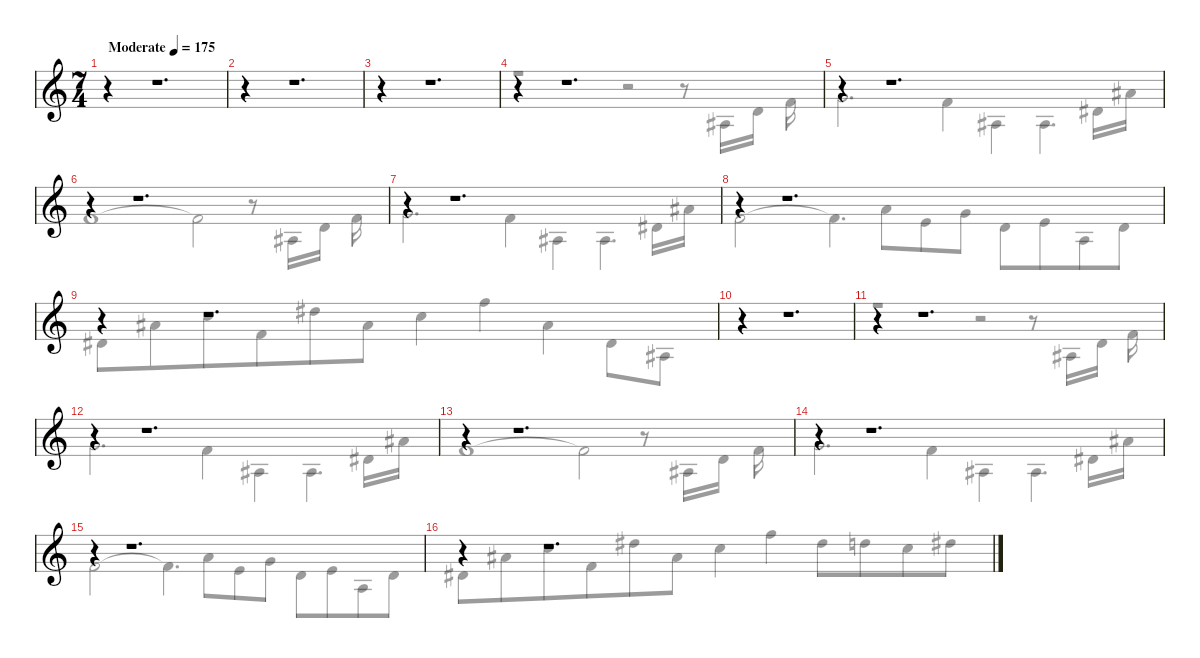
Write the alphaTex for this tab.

\defaultSystemsLayout 4
\hideDynamics
\bracketExtendMode nobrackets
\singleTrackTrackNamePolicy hidden
\multiTrackTrackNamePolicy hidden
\firstSystemTrackNameMode fullname
\firstSystemTrackNameOrientation horizontal
\otherSystemsTrackNameOrientation horizontal
\track ("Jitendro" "clar.") {instrument clarinet}
\staff {score}
\tuning (E4 B3 G3 D3 A2 E2)
\voice
\ts (7 4)
\beaming (8 6 4 4)
\tempo (175 "Moderate")
\clef g2
\ks c
r.4{dy f instrument clarinet beam Down} r.1{d beam Down} |
r.4{beam Down} r.1{d beam Down} |
r.4{beam Down} r.1{d beam Down} |
r.4{beam Up} r.1{d beam Up} |
r.4{beam Up} r.1{d beam Up} |
r.4{beam Up} r.1{d beam Up} |
r.4{beam Up} r.1{d beam Up} |
r.4{beam Up} r.1{d beam Up} |
r.4{beam Up} r.1{d beam Up} |
r.4{beam Down} r.1{d beam Down} |
r.4{beam Up} r.1{d beam Up} |
r.4{beam Up} r.1{d beam Up} |
r.4{beam Up} r.1{d beam Up} |
r.4{beam Up} r.1{d beam Up} |
r.4{beam Up} r.1{d beam Up} |
r.4{beam Up} r.1{d beam Up}
\voice
\clef g2
\ottava regular
\simile none
\ks c
|
|
|
r.1{beam Down} r.2{beam Down} r.8{beam Down} 3.3{acc #}.16{beam Down} 3.2.16{beam Down} 1.1.16{beam Down} |
3.1.2{d beam Down} 1.1.4{beam Down} 3.3{acc #}.4{beam Down} 3.3{acc #}.4{d beam Down} 8.3{acc #}.16{beam Down} 11.2{acc #}.16{beam Down} |
10.3.1{beam Down} 10.3{t}.2{beam Down} r.8{beam Down} 3.3{acc #}.16{beam Down} 3.2.16{beam Down} 1.1.16{beam Down} |
3.1.2{d beam Down} 1.1.4{beam Down} 3.3{acc #}.4{beam Down} 3.3{acc #}.4{d beam Down} 8.3{acc #}.16{beam Down} 11.2{acc #}.16{beam Down} |
10.3.2{beam Down} 10.3{t}.4{d beam Down} 5.1.8{beam Down} 5.2.8{beam Down} 3.1.8{beam Down} 3.2.8{beam Down} 5.2.8{beam Down} 2.3.8{beam Down} 3.2.8{beam Down} |
4.2{acc #}.8{beam Down} 6.1{acc #}.8{beam Down} 8.1.8{beam Down} 6.2.8{beam Down} 11.1{acc #}.8{beam Down} 11.2{acc #}.8{beam Down} 8.1.4{beam Down} 13.1.4{beam Down} 11.2{acc #}.4{beam Down} 8.3{acc #}.8{beam Down} 8.4{acc #}.8{beam Down} |
|
r.1{beam Down} r.2{beam Down} r.8{beam Down} 3.3{acc #}.16{beam Down} 3.2.16{beam Down} 1.1.16{beam Down} |
3.1.2{d beam Down} 1.1.4{beam Down} 3.3{acc #}.4{beam Down} 3.3{acc #}.4{d beam Down} 8.3{acc #}.16{beam Down} 11.2{acc #}.16{beam Down} |
10.3.1{beam Down} 10.3{t}.2{beam Down} r.8{beam Down} 3.3{acc #}.16{beam Down} 3.2.16{beam Down} 1.1.16{beam Down} |
3.1.2{d beam Down} 1.1.4{beam Down} 3.3{acc #}.4{beam Down} 3.3{acc #}.4{d beam Down} 8.3{acc #}.16{beam Down} 11.2{acc #}.16{beam Down} |
10.3.2{beam Down} 10.3{t}.4{d beam Down} 5.1.8{beam Down} 5.2.8{beam Down} 3.1.8{beam Down} 3.2.8{beam Down} 5.2.8{beam Down} 2.3.8{beam Down} 3.2.8{beam Down} |
4.2{acc #}.8{beam Down} 6.1{acc #}.8{beam Down} 8.1.8{beam Down} 6.2.8{beam Down} 11.1{acc #}.8{beam Down} 11.2{acc #}.8{beam Down} 8.1.4{beam Down} 13.1.4{beam Down} 11.1{acc #}.8{beam Down} 10.1.8{beam Down} 13.2.8{beam Down} 11.1{acc #}.8{beam Down}
